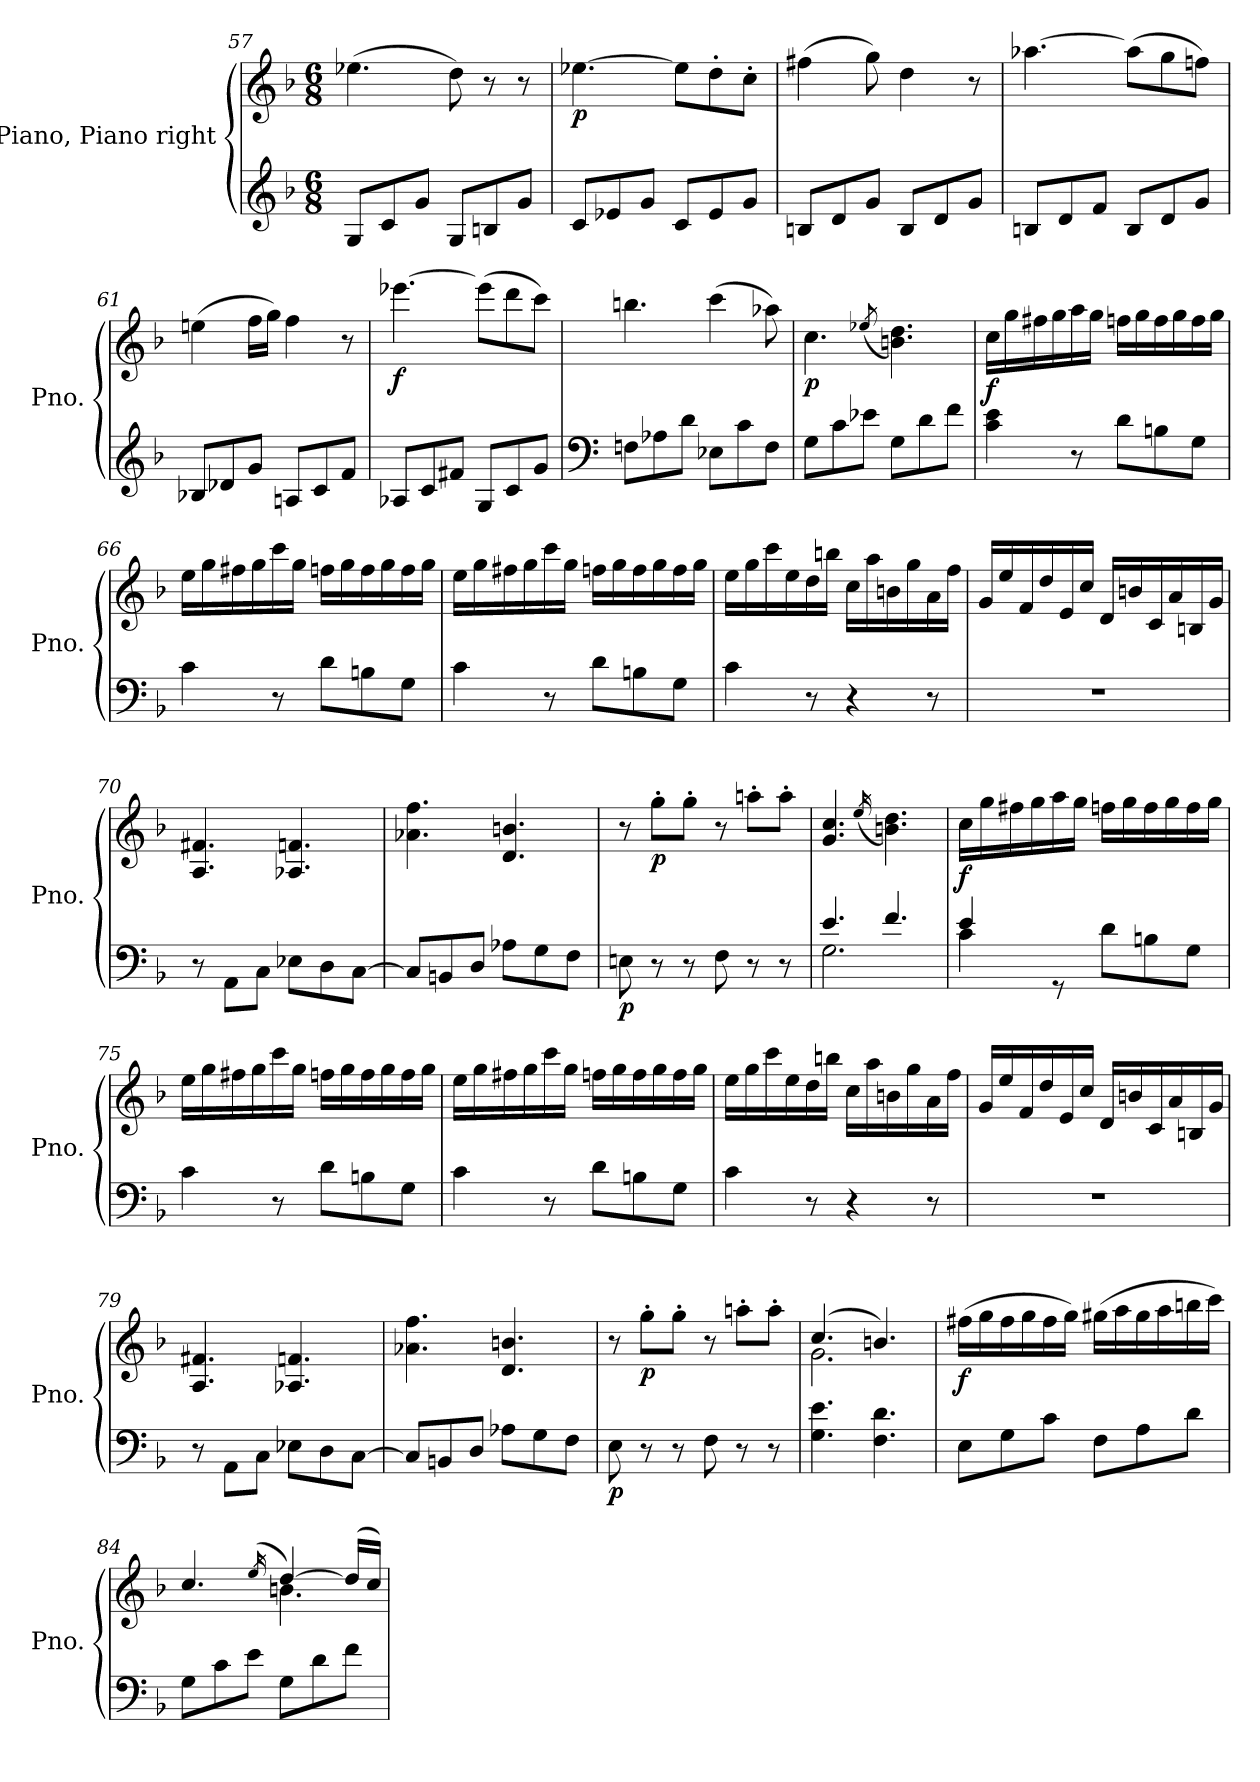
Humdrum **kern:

**kern	**kern	**dynam
*part1	*part1	*part1
*staff2	*staff1	*staff1/2
*I"Piano, Piano right	*	*
*I'Pno.	*	*
*clefG2	*clefG2	*
*k[b-]	*k[b-]	*
*M6/8	*M6/8	*
=57	=57	=57
8G/L	(>4.ee-X\	.
8c/	.	.
8g/J	.	.
8G/L	8dd\)	.
8Bn/	8r	.
8g/J	8r	.
=58	=58	=58
!	!	!LO:DY:b
8c/L	[4.ee-X\	p
8e-X/	.	.
8g/J	.	.
8c/L	8ee-\L]	.
8e-/	8dd'\	.
8g/J	8cc'\J	.
!!LO:LB:g=z
=59	=59	=59
8Bn/L	(>4ff#X\	.
8d/	.	.
8g/J	8gg\)	.
8B/L	4dd\	.
8d/	.	.
8g/J	8r	.
=60	=60	=60
8Bn/L	[4.aa-X\	.
8d/	.	.
8f/J	.	.
8B/L	(>8aa-\L]	.
8d/	8gg\	.
8g/J	8ffn\J)	.
=61	=61	=61
8B-X/L	(>4een\	.
8d-X/	.	.
8g/J	16ff\LL	.
.	16gg\JJ)	.
8An/L	4ff\	.
8c/	.	.
8f/J	8r	.
=62	=62	=62
!	!	!LO:DY:b
8A-X/L	[4.eee-X\	f
8c/	.	.
8f#X/J	.	.
8G/L	(>8eee-\L]	.
8c/	8ddd\	.
8g/J	8ccc\J)	.
=63	=63	=63
*clefF4	*	*
8Fn\L	4.bbn\	.
8A-X\	.	.
8d\J	.	.
8E-X\L	(>4ccc\	.
8c\	.	.
8F\J	8aa-X\)	.
!!LO:PB:g=z
=64	=64	=64
!	!	!LO:DY:b
8G\L	4.cc\	p
8c\	.	.
8e-X\J	.	.
.	(>8qee-X/	.
8G\L	4.bn\ 4.dd\)	.
8d\	.	.
8f\J	.	.
=65	=65	=65
!	!	!LO:DY:b
4c\ 4e\	16cc\LL	f
.	16gg\	.
.	16ff#X\	.
.	16gg\	.
8r	16aa\	.
.	16gg\JJ	.
8d\L	16ffn\LL	.
.	16gg\	.
8Bn\	16ff\	.
.	16gg\	.
8G\J	16ff\	.
.	16gg\JJ	.
=66	=66	=66
4c\	16ee\LL	.
.	16gg\	.
.	16ff#X\	.
.	16gg\	.
8r	16ccc\	.
.	16gg\JJ	.
8d\L	16ffn\LL	.
.	16gg\	.
8Bn\	16ff\	.
.	16gg\	.
8G\J	16ff\	.
.	16gg\JJ	.
!!LO:LB:g=z
=67	=67	=67
4c\	16ee\LL	.
.	16gg\	.
.	16ff#X\	.
.	16gg\	.
8r	16ccc\	.
.	16gg\JJ	.
8d\L	16ffn\LL	.
.	16gg\	.
8Bn\	16ff\	.
.	16gg\	.
8G\J	16ff\	.
.	16gg\JJ	.
=68	=68	=68
4c\	16ee\LL	.
.	16gg\	.
.	16ccc\	.
.	16ee\	.
8r	16dd\	.
.	16bbn\JJ	.
4r	16cc\LL	.
.	16aa\	.
.	16bn\	.
.	16gg\	.
8r	16a\	.
.	16ff\JJ	.
=69	=69	=69
2.r	16g/LL	.
.	16ee/	.
.	16f/	.
.	16dd/	.
.	16e/	.
.	16cc/JJ	.
.	16d/LL	.
.	16bn/	.
.	16c/	.
.	16a/	.
.	16Bn/	.
.	16g/JJ	.
!!LO:LB:g=z
=70	=70	=70
8r	4.A/ 4.f#X/	.
8AA\L	.	.
8C\J	.	.
8E-X\L	4.A-X/ 4.fn/	.
8D\	.	.
[8C\J	.	.
=71	=71	=71
8C/L]	4.a-X\ 4.ff\	.
8BBn/	.	.
8D/J	.	.
8A-X\L	4.d/ 4.bn/	.
8G\	.	.
8F\J	.	.
=72	=72	=72
!	!	!LO:DY:b=2
8En\	8r	p
!	!	!LO:DY:b
8r	8gg'\L	p
8r	8gg'\J	.
8F\	8r	.
8r	8aan'\L	.
8r	8aa'\J	.
=73	=73	=73
*^	*	*
4.e/	2.G\	4.g/ 4.cc/	.
.	.	(>16qee/	.
4.f/	.	4.bn\ 4.dd\)	.
=74	=74	=74	=74
!	!	!	!LO:DY:b
4e/	4c\	16cc\LL	f
.	.	16gg\	.
.	.	16ff#X\	.
.	.	16gg\	.
8rGG	2ryy	16aa\	.
.	.	16gg\JJ	.
8d\L	.	16ffn\LL	.
.	.	16gg\	.
8Bn\	.	16ff\	.
.	.	16gg\	.
8G\J	.	16ff\	.
.	.	16gg\JJ	.
*v	*v	*	*
!!LO:LB:g=z
=75	=75	=75
4c\	16ee\LL	.
.	16gg\	.
.	16ff#X\	.
.	16gg\	.
8r	16ccc\	.
.	16gg\JJ	.
8d\L	16ffn\LL	.
.	16gg\	.
8Bn\	16ff\	.
.	16gg\	.
8G\J	16ff\	.
.	16gg\JJ	.
=76	=76	=76
4c\	16ee\LL	.
.	16gg\	.
.	16ff#X\	.
.	16gg\	.
8r	16ccc\	.
.	16gg\JJ	.
8d\L	16ffn\LL	.
.	16gg\	.
8Bn\	16ff\	.
.	16gg\	.
8G\J	16ff\	.
.	16gg\JJ	.
=77	=77	=77
4c\	16ee\LL	.
.	16gg\	.
.	16ccc\	.
.	16ee\	.
8r	16dd\	.
.	16bbn\JJ	.
4r	16cc\LL	.
.	16aa\	.
.	16bn\	.
.	16gg\	.
8r	16a\	.
.	16ff\JJ	.
!!LO:LB:g=z
=78	=78	=78
2.r	16g/LL	.
.	16ee/	.
.	16f/	.
.	16dd/	.
.	16e/	.
.	16cc/JJ	.
.	16d/LL	.
.	16bn/	.
.	16c/	.
.	16a/	.
.	16Bn/	.
.	16g/JJ	.
=79	=79	=79
8r	4.A/ 4.f#X/	.
8AA\L	.	.
8C\J	.	.
8E-X\L	4.A-X/ 4.fn/	.
8D\	.	.
[8C\J	.	.
=80	=80	=80
8C/L]	4.a-X\ 4.ff\	.
8BBn/	.	.
8D/J	.	.
8A-X\L	4.d/ 4.bn/	.
8G\	.	.
8F\J	.	.
=81	=81	=81
!	!	!LO:DY:b=2
8E\	8r	p
!	!	!LO:DY:b
8r	8gg'\L	p
8r	8gg'\J	.
8F\	8r	.
8r	8aan'\L	.
8r	8aa'\J	.
=82	=82	=82
*	*^	*
4.G\ 4.e\	(>4.cc/	2.g\	.
4.F\ 4.d\	4.bn/)	.	.
*	*v	*v	*
!!LO:PB:g=z
=83	=83	=83
!	!	!LO:DY:b
8E\L	(>16ff#X\LL	f
.	16gg\	.
8G\	16ff#\	.
.	16gg\	.
8c\J	16ff#\	.
.	16gg\JJ)	.
8F\L	(>16gg#X\LL	.
.	16aa\	.
8A\	16gg#\	.
.	16aa\	.
8d\J	16bbn\	.
.	16ccc\JJ)	.
=84	=84	=84
*	*^	*
8G\L	4.cc/	4.ryy	.
8c\	.	.	.
8e\J	.	.	.
.	(>16qee/	.	.
8G\L	[4dd/)	4.bn\	.
8d\	.	.	.
8f\J	(>16dd/LL]	.	.
.	16cc/JJ)	.	.
*	*v	*v	*
=	=	=
*-	*-	*-
